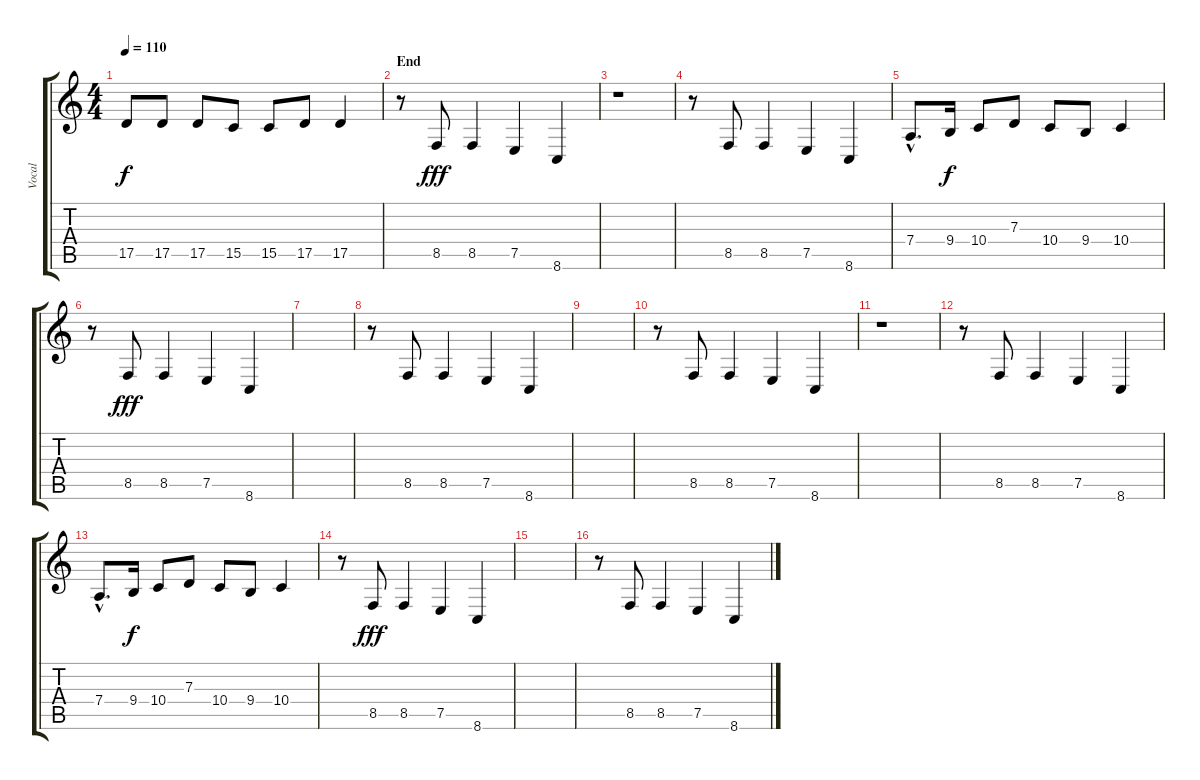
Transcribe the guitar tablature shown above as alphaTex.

\track ("Vocal" "Vocal") {instrument choiraahs}
\staff {score tabs}
\tuning (E4 B3 G3 D3 A2 E2) {hide}
\ts (4 4)
\tempo 110
\clef g2
\ks c
17.5.8{dy f} 17.5.8 17.5.8 15.5.8 15.5.8 17.5.8 17.5.4 |
\section ("" "End")
r.8 8.5.8{dy fff} 8.5.4 7.5.4 8.6.4 |
r.1 |
r.8 8.5.8 8.5.4 7.5.4 8.6.4 |
7.4{hac}.8{d} 9.4.16{dy f} 10.4.8 7.3.8 10.4.8 9.4.8 10.4.4 |
r.8 8.5.8{dy fff} 8.5.4 7.5.4 8.6.4 |
|
r.8 8.5.8 8.5.4 7.5.4 8.6.4 |
|
r.8 8.5.8 8.5.4 7.5.4 8.6.4 |
r.1 |
r.8 8.5.8 8.5.4 7.5.4 8.6.4 |
7.4{hac}.8{d} 9.4.16{dy f} 10.4.8 7.3.8 10.4.8 9.4.8 10.4.4 |
r.8 8.5.8{dy fff} 8.5.4 7.5.4 8.6.4 |
|
r.8 8.5.8 8.5.4 7.5.4 8.6.4
